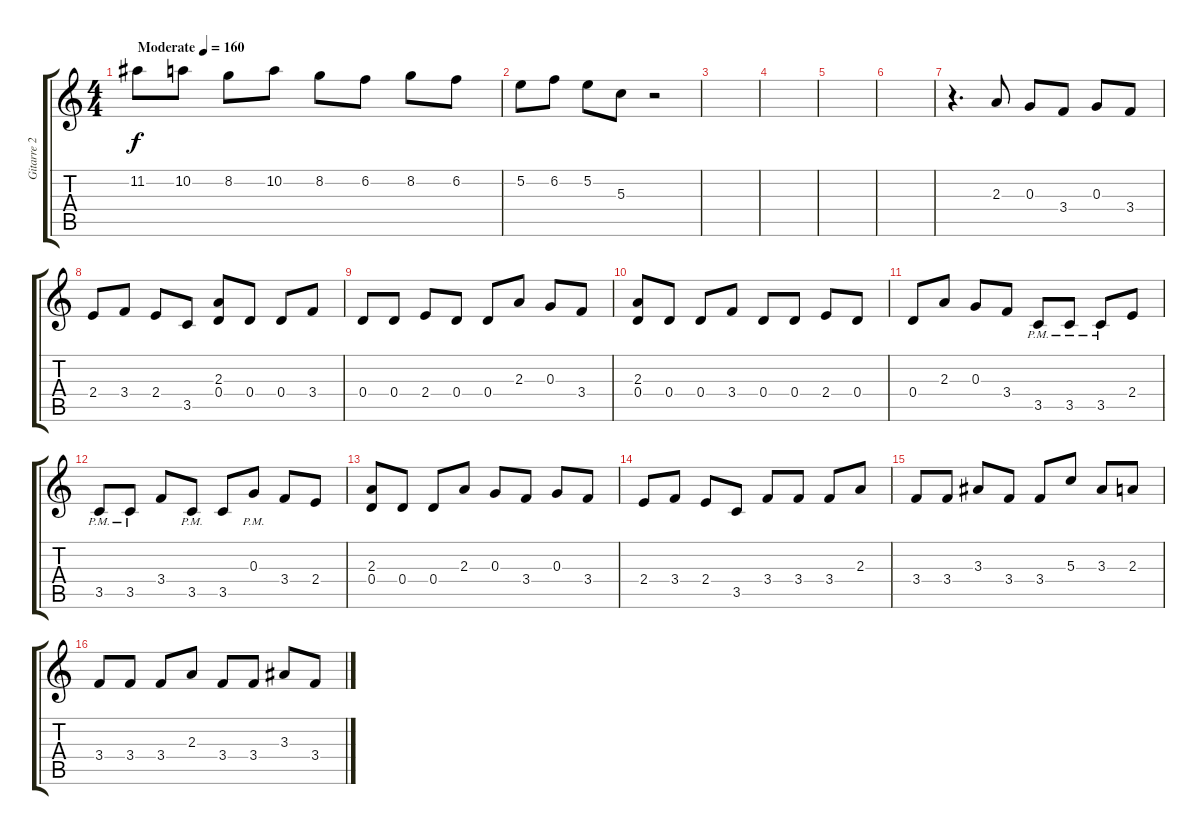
\track ("Gitarre 2" "Gitarre 2") {instrument overdrivenguitar}
\staff {score tabs}
\tuning (E4 B3 G3 D3 A2 E2) {hide}
\ts (4 4)
\tempo (160 "Moderate")
\clef g2
\ks c
11.2.8{dy f instrument overdrivenguitar} 10.2.8 8.2.8 10.2.8 8.2.8 6.2.8 8.2.8 6.2.8 |
5.2.8 6.2.8 5.2.8 5.3.8 r.2 |
|
|
|
|
r.4{d} 2.3.8 0.3.8 3.4.8 0.3.8 3.4.8 |
2.4.8 3.4.8 2.4.8 3.5.8 (2.3 0.4).8 0.4.8 0.4.8 3.4.8 |
0.4.8 0.4.8 2.4.8 0.4.8 0.4.8 2.3.8 0.3.8 3.4.8 |
(2.3 0.4).8 0.4.8 0.4.8 3.4.8 0.4.8 0.4.8 2.4.8 0.4.8 |
0.4.8 2.3.8 0.3.8 3.4.8 3.5{pm}.8 3.5{pm}.8 3.5{pm}.8 2.4.8 |
3.5{pm}.8 3.5{pm}.8 3.4.8 3.5{pm}.8 3.5.8 0.3{pm}.8 3.4.8 2.4.8 |
(2.3 0.4).8 0.4.8 0.4.8 2.3.8 0.3.8 3.4.8 0.3.8 3.4.8 |
2.4.8 3.4.8 2.4.8 3.5.8 3.4.8 3.4.8 3.4.8 2.3.8 |
3.4.8 3.4.8 3.3.8 3.4.8 3.4.8 5.3.8 3.3.8 2.3.8 |
3.4.8 3.4.8 3.4.8 2.3.8 3.4.8 3.4.8 3.3.8 3.4.8
